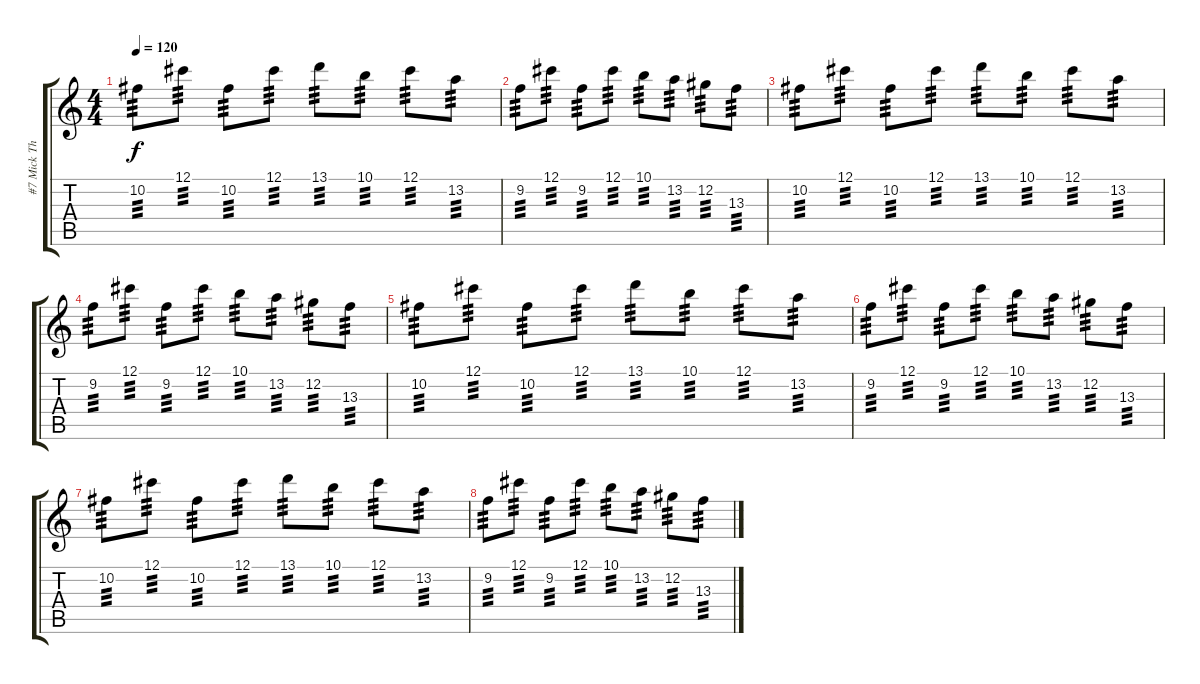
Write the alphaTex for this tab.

\track ("#7 Mick Thomson" "#7 Mick Th") {instrument distortionguitar}
\staff {score tabs}
\tuning (Db4 Ab3 E3 B2 Gb2 B1) {hide}
\ts (4 4)
\tempo 120
\clef g2
\ks c
10.2.8{tp 3 dy f} 12.1.8{tp 3} 10.2.8{tp 3} 12.1.8{tp 3} 13.1.8{tp 3} 10.1.8{tp 3} 12.1.8{tp 3} 13.2.8{tp 3} |
9.2.8{tp 3} 12.1.8{tp 3} 9.2.8{tp 3} 12.1.8{tp 3} 10.1.8{tp 3} 13.2.8{tp 3} 12.2.8{tp 3} 13.3.8{tp 3} |
10.2.8{tp 3} 12.1.8{tp 3} 10.2.8{tp 3} 12.1.8{tp 3} 13.1.8{tp 3} 10.1.8{tp 3} 12.1.8{tp 3} 13.2.8{tp 3} |
9.2.8{tp 3} 12.1.8{tp 3} 9.2.8{tp 3} 12.1.8{tp 3} 10.1.8{tp 3} 13.2.8{tp 3} 12.2.8{tp 3} 13.3.8{tp 3} |
10.2.8{tp 3} 12.1.8{tp 3} 10.2.8{tp 3} 12.1.8{tp 3} 13.1.8{tp 3} 10.1.8{tp 3} 12.1.8{tp 3} 13.2.8{tp 3} |
9.2.8{tp 3} 12.1.8{tp 3} 9.2.8{tp 3} 12.1.8{tp 3} 10.1.8{tp 3} 13.2.8{tp 3} 12.2.8{tp 3} 13.3.8{tp 3} |
10.2.8{tp 3} 12.1.8{tp 3} 10.2.8{tp 3} 12.1.8{tp 3} 13.1.8{tp 3} 10.1.8{tp 3} 12.1.8{tp 3} 13.2.8{tp 3} |
9.2.8{tp 3} 12.1.8{tp 3} 9.2.8{tp 3} 12.1.8{tp 3} 10.1.8{tp 3} 13.2.8{tp 3} 12.2.8{tp 3} 13.3.8{tp 3}
